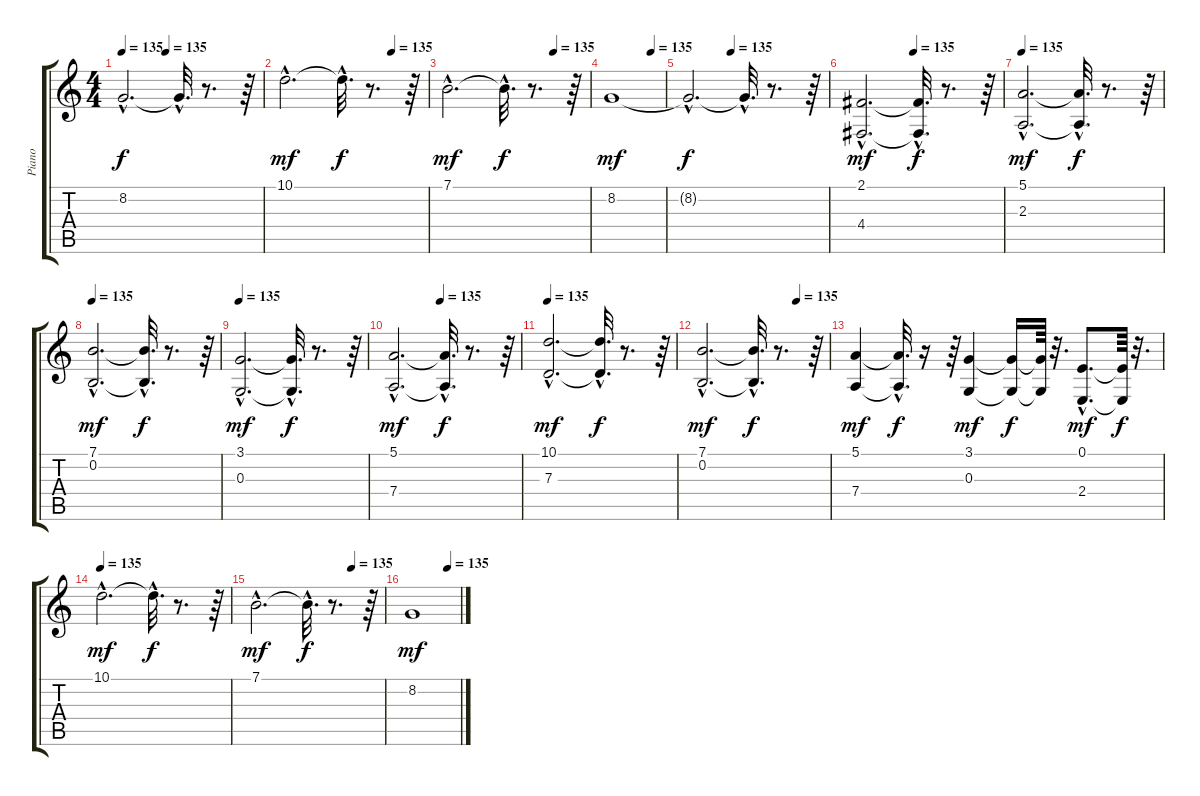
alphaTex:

\track ("Piano" "Piano") {instrument electricpiano1}
\staff {score tabs}
\tuning (E4 B3 G3 D3 A2 E2) {hide}
\ts (4 4)
\tempo 135
\tempo (135 0.3125)
\clef g2
\ks c
8.2{hac t}.2{d dy f} 8.2{hac t}.32{d} r.8{d} r.64 |
\tempo (135 0.75)
10.1{hac}.2{d dy mf} 10.1{hac t}.32{d dy f} r.8{d} r.64 |
\tempo (135 0.75)
7.1{hac}.2{d dy mf} 7.1{hac t}.32{d dy f} r.8{d} r.64 |
\tempo (135 0.75)
8.2.1{dy mf} |
\tempo (135 0.3125)
8.2{hac t}.2{d dy f} 8.2{hac t}.32{d} r.8{d} r.64 |
\tempo (135 0.375)
(2.1{hac} 4.4{hac}).2{d dy mf} (2.1{hac t} 4.4{hac t}).32{d dy f} r.8{d} r.64 |
\tempo 135
(5.1{hac} 2.3{hac}).2{d dy mf} (5.1{hac t} 2.3{hac t}).32{d dy f} r.8{d} r.64 |
\tempo 135
(7.1{hac} 0.2{hac}).2{d dy mf} (7.1{hac t} 0.2{hac t}).32{d dy f} r.8{d} r.64 |
\tempo 135
(3.1{hac} 0.3{hac}).2{d dy mf} (3.1{hac t} 0.3{hac t}).32{d dy f} r.8{d} r.64 |
\tempo (135 0.375)
(5.1{hac} 7.4{hac}).2{d dy mf} (5.1{hac t} 7.4{hac t}).32{d dy f} r.8{d} r.64 |
\tempo 135
(10.1{hac} 7.3{hac}).2{d dy mf} (10.1{hac t} 7.3{hac t}).32{d dy f} r.8{d} r.64 |
\tempo (135 0.75)
(7.1{hac} 0.2{hac}).2{d dy mf} (7.1{hac t} 0.2{hac t}).32{d dy f} r.8{d} r.64 |
(5.1 7.4).4{dy mf} (5.1{hac t} 7.4{hac t}).32{d dy f} r.16 r.64 (3.1 0.3).4{dy mf} (3.1{t} 0.3{t}).16{dy f} (3.1{t} 0.3{t}).64 r.32{d} (0.1{hac} 2.4{hac}).8{d dy mf} (0.1{t} 2.4{t}).64{dy f} r.32{d} |
\tempo 135
10.1{hac}.2{d dy mf} 10.1{hac t}.32{d dy f} r.8{d} r.64 |
\tempo (135 0.75)
7.1{hac}.2{d dy mf} 7.1{hac t}.32{d dy f} r.8{d} r.64 |
\tempo (135 0.75)
8.2.1{dy mf}
